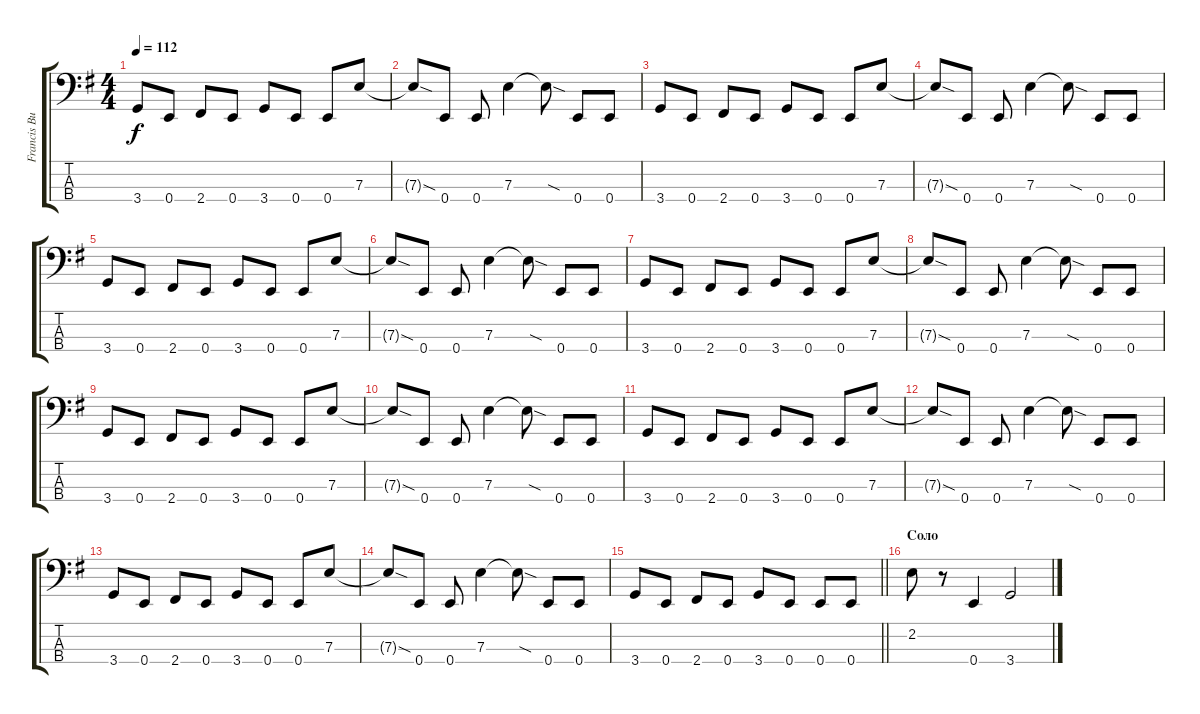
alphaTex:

\track ("Francis Buchholz" "Francis Bu") {instrument electricbassfinger}
\staff {score tabs}
\tuning (G2 D2 A1 E1) {hide}
\ts (4 4)
\tempo 112
\clef f4
\ks eminor
3.4.8{dy f} 0.4.8 2.4.8 0.4.8 3.4.8 0.4.8 0.4.8 7.3.8 |
7.3{sod t}.8 0.4.8 0.4.8 7.3.4 7.3{sod t}.8 0.4.8 0.4.8 |
3.4.8 0.4.8 2.4.8 0.4.8 3.4.8 0.4.8 0.4.8 7.3.8 |
7.3{sod t}.8 0.4.8 0.4.8 7.3.4 7.3{sod t}.8 0.4.8 0.4.8 |
3.4.8 0.4.8 2.4.8 0.4.8 3.4.8 0.4.8 0.4.8 7.3.8 |
7.3{sod t}.8 0.4.8 0.4.8 7.3.4 7.3{sod t}.8 0.4.8 0.4.8 |
3.4.8 0.4.8 2.4.8 0.4.8 3.4.8 0.4.8 0.4.8 7.3.8 |
7.3{sod t}.8 0.4.8 0.4.8 7.3.4 7.3{sod t}.8 0.4.8 0.4.8 |
3.4.8 0.4.8 2.4.8 0.4.8 3.4.8 0.4.8 0.4.8 7.3.8 |
7.3{sod t}.8 0.4.8 0.4.8 7.3.4 7.3{sod t}.8 0.4.8 0.4.8 |
3.4.8 0.4.8 2.4.8 0.4.8 3.4.8 0.4.8 0.4.8 7.3.8 |
7.3{sod t}.8 0.4.8 0.4.8 7.3.4 7.3{sod t}.8 0.4.8 0.4.8 |
3.4.8 0.4.8 2.4.8 0.4.8 3.4.8 0.4.8 0.4.8 7.3.8 |
7.3{sod t}.8 0.4.8 0.4.8 7.3.4 7.3{sod t}.8 0.4.8 0.4.8 |
\barLineRight lightlight
3.4.8 0.4.8 2.4.8 0.4.8 3.4.8 0.4.8 0.4.8 0.4.8 |
\section ("" "Соло")
2.2.8 r.8 0.4.4 3.4.2
